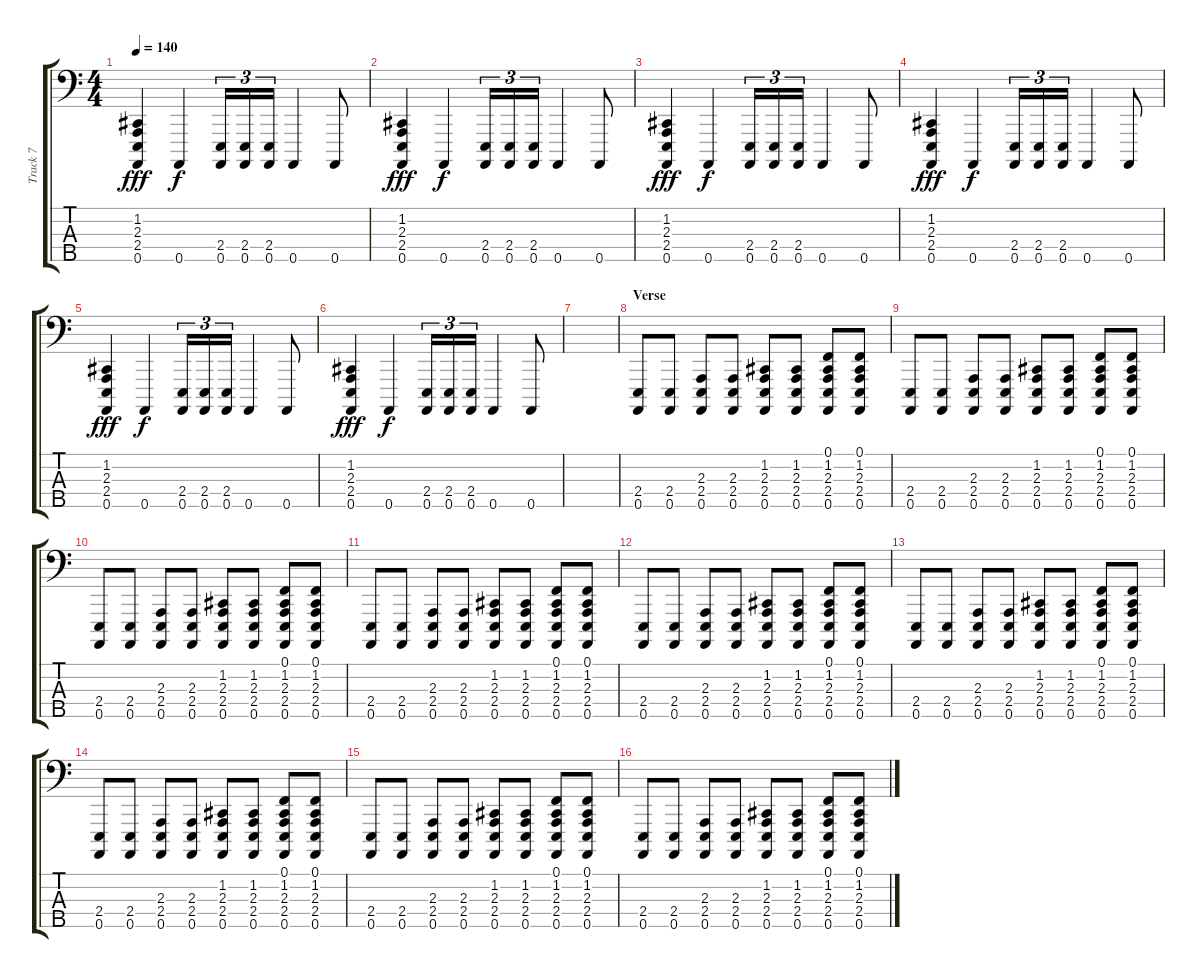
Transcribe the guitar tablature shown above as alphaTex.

\track ("Track 7" "Track 7") {instrument timpani}
\staff {score tabs}
\tuning (F2 C2 G1 D1 A0) {hide}
\ts (4 4)
\tempo 140
\clef f4
\ks c
(1.2 2.3 2.4 0.5).4{dy fff} 0.5.4{dy f} (2.4 0.5).16{tu (3 2)} (2.4 0.5).16{tu (3 2)} (2.4 0.5).16{tu (3 2)} 0.5.4 0.5.8 |
(1.2 2.3 2.4 0.5).4{dy fff} 0.5.4{dy f} (2.4 0.5).16{tu (3 2)} (2.4 0.5).16{tu (3 2)} (2.4 0.5).16{tu (3 2)} 0.5.4 0.5.8 |
(1.2 2.3 2.4 0.5).4{dy fff} 0.5.4{dy f} (2.4 0.5).16{tu (3 2)} (2.4 0.5).16{tu (3 2)} (2.4 0.5).16{tu (3 2)} 0.5.4 0.5.8 |
(1.2 2.3 2.4 0.5).4{dy fff} 0.5.4{dy f} (2.4 0.5).16{tu (3 2)} (2.4 0.5).16{tu (3 2)} (2.4 0.5).16{tu (3 2)} 0.5.4 0.5.8 |
(1.2 2.3 2.4 0.5).4{dy fff} 0.5.4{dy f} (2.4 0.5).16{tu (3 2)} (2.4 0.5).16{tu (3 2)} (2.4 0.5).16{tu (3 2)} 0.5.4 0.5.8 |
(1.2 2.3 2.4 0.5).4{dy fff} 0.5.4{dy f} (2.4 0.5).16{tu (3 2)} (2.4 0.5).16{tu (3 2)} (2.4 0.5).16{tu (3 2)} 0.5.4 0.5.8 |
|
\section ("" "Verse")
(2.4 0.5).8 (2.4 0.5).8 (2.3 2.4 0.5).8 (2.3 2.4 0.5).8 (1.2 2.3 2.4 0.5).8 (1.2 2.3 2.4 0.5).8 (0.1 1.2 2.3 2.4 0.5).8 (0.1 1.2 2.3 2.4 0.5).8 |
(2.4 0.5).8 (2.4 0.5).8 (2.3 2.4 0.5).8 (2.3 2.4 0.5).8 (1.2 2.3 2.4 0.5).8 (1.2 2.3 2.4 0.5).8 (0.1 1.2 2.3 2.4 0.5).8 (0.1 1.2 2.3 2.4 0.5).8 |
(2.4 0.5).8 (2.4 0.5).8 (2.3 2.4 0.5).8 (2.3 2.4 0.5).8 (1.2 2.3 2.4 0.5).8 (1.2 2.3 2.4 0.5).8 (0.1 1.2 2.3 2.4 0.5).8 (0.1 1.2 2.3 2.4 0.5).8 |
(2.4 0.5).8 (2.4 0.5).8 (2.3 2.4 0.5).8 (2.3 2.4 0.5).8 (1.2 2.3 2.4 0.5).8 (1.2 2.3 2.4 0.5).8 (0.1 1.2 2.3 2.4 0.5).8 (0.1 1.2 2.3 2.4 0.5).8 |
(2.4 0.5).8 (2.4 0.5).8 (2.3 2.4 0.5).8 (2.3 2.4 0.5).8 (1.2 2.3 2.4 0.5).8 (1.2 2.3 2.4 0.5).8 (0.1 1.2 2.3 2.4 0.5).8 (0.1 1.2 2.3 2.4 0.5).8 |
(2.4 0.5).8 (2.4 0.5).8 (2.3 2.4 0.5).8 (2.3 2.4 0.5).8 (1.2 2.3 2.4 0.5).8 (1.2 2.3 2.4 0.5).8 (0.1 1.2 2.3 2.4 0.5).8 (0.1 1.2 2.3 2.4 0.5).8 |
(2.4 0.5).8 (2.4 0.5).8 (2.3 2.4 0.5).8 (2.3 2.4 0.5).8 (1.2 2.3 2.4 0.5).8 (1.2 2.3 2.4 0.5).8 (0.1 1.2 2.3 2.4 0.5).8 (0.1 1.2 2.3 2.4 0.5).8 |
(2.4 0.5).8 (2.4 0.5).8 (2.3 2.4 0.5).8 (2.3 2.4 0.5).8 (1.2 2.3 2.4 0.5).8 (1.2 2.3 2.4 0.5).8 (0.1 1.2 2.3 2.4 0.5).8 (0.1 1.2 2.3 2.4 0.5).8 |
(2.4 0.5).8 (2.4 0.5).8 (2.3 2.4 0.5).8 (2.3 2.4 0.5).8 (1.2 2.3 2.4 0.5).8 (1.2 2.3 2.4 0.5).8 (0.1 1.2 2.3 2.4 0.5).8 (0.1 1.2 2.3 2.4 0.5).8
